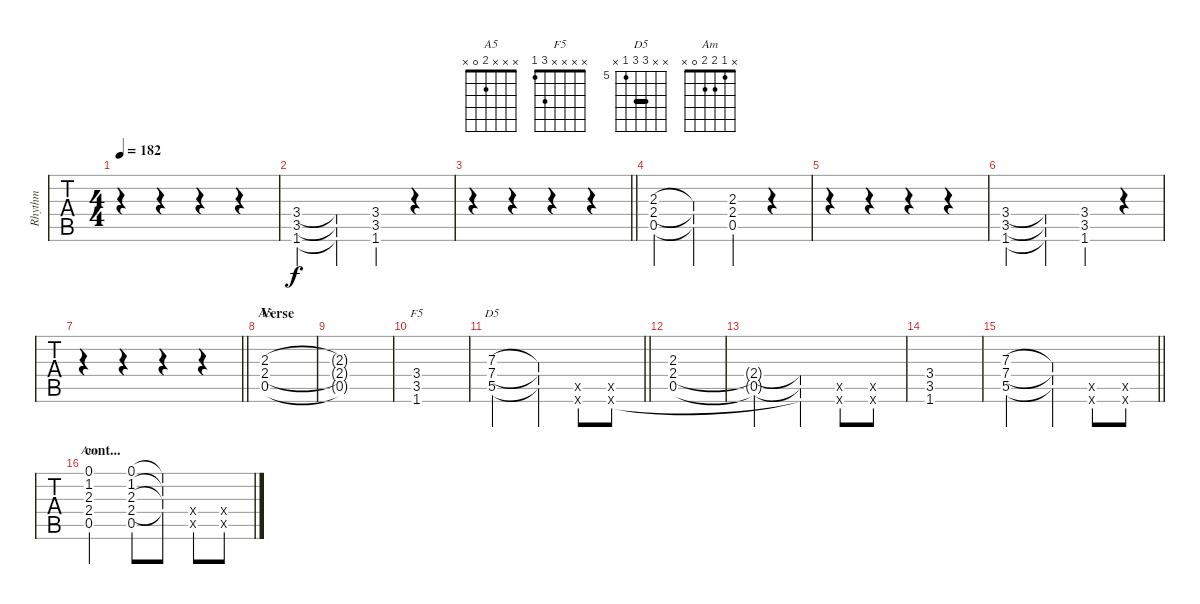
\track ("Rhythm" "Rhythm") {instrument overdrivenguitar}
\staff {tabs}
\tuning (E4 B3 G3 D3 A2 E2) {hide}
\chord ("A5" x x x 2 0 x)
\chord ("F5" x x x x 3 1)
\chord ("D5" x x 7 7 5 x) {firstfret 5 barre 7}
\chord ("Am" x 1 2 2 0 x)
\ts (4 4)
\tempo 182
\clef g2
\ks c
r.4{dy f} r.4 r.4 r.4 |
(3.4 3.5 1.6).4 (3.4{t} 3.5{t} 1.6{t}).4 (3.4 3.5 1.6).4 r.4 |
\barLineRight lightlight
r.4 r.4 r.4 r.4 |
(2.3 2.4 0.5).4 (2.3{t} 2.4{t} 0.5{t}).4 (2.3 2.4 0.5).4 r.4 |
r.4 r.4 r.4 r.4 |
(3.4 3.5 1.6).4 (3.4{t} 3.5{t} 1.6{t}).4 (3.4 3.5 1.6).4 r.4 |
\barLineRight lightlight
r.4 r.4 r.4 r.4 |
\section ("" "Verse")
(2.3 2.4 0.5).1{ch "A5"} |
(2.3{t} 2.4{t} 0.5{t}).1 |
(3.4 3.5 1.6).1{ch "F5"} |
\barLineRight lightlight
(7.3 7.4 5.5).2{ch "D5"} (7.3{t} 7.4{t} 5.5{t}).4 (0.5{x} 0.6{x}).8 (0.5{x} 0.6{x}).8 |
(2.3 2.4 0.5).1 |
(2.4{t} 0.5{t}).2 (2.4{t} 0.5{t} 0.6{t}).4 (0.5{x} 0.6{x}).8 (0.5{x} 0.6{x}).8 |
(3.4 3.5 1.6).1 |
\barLineRight lightlight
(7.3 7.4 5.5).2 (7.3{t} 7.4{t} 5.5{t}).4 (0.5{x} 0.6{x}).8 (0.5{x} 0.6{x}).8 |
\section ("" "cont...")
(0.1 1.2 2.3 2.4 0.5).2{ch "Am"} (0.1 1.2 2.3 2.4 0.5).8 (0.1{t} 1.2{t} 2.3{t} 2.4{t}).8 (0.4{x} 0.5{x}).8 (2.4{x} 0.5{x}).8
